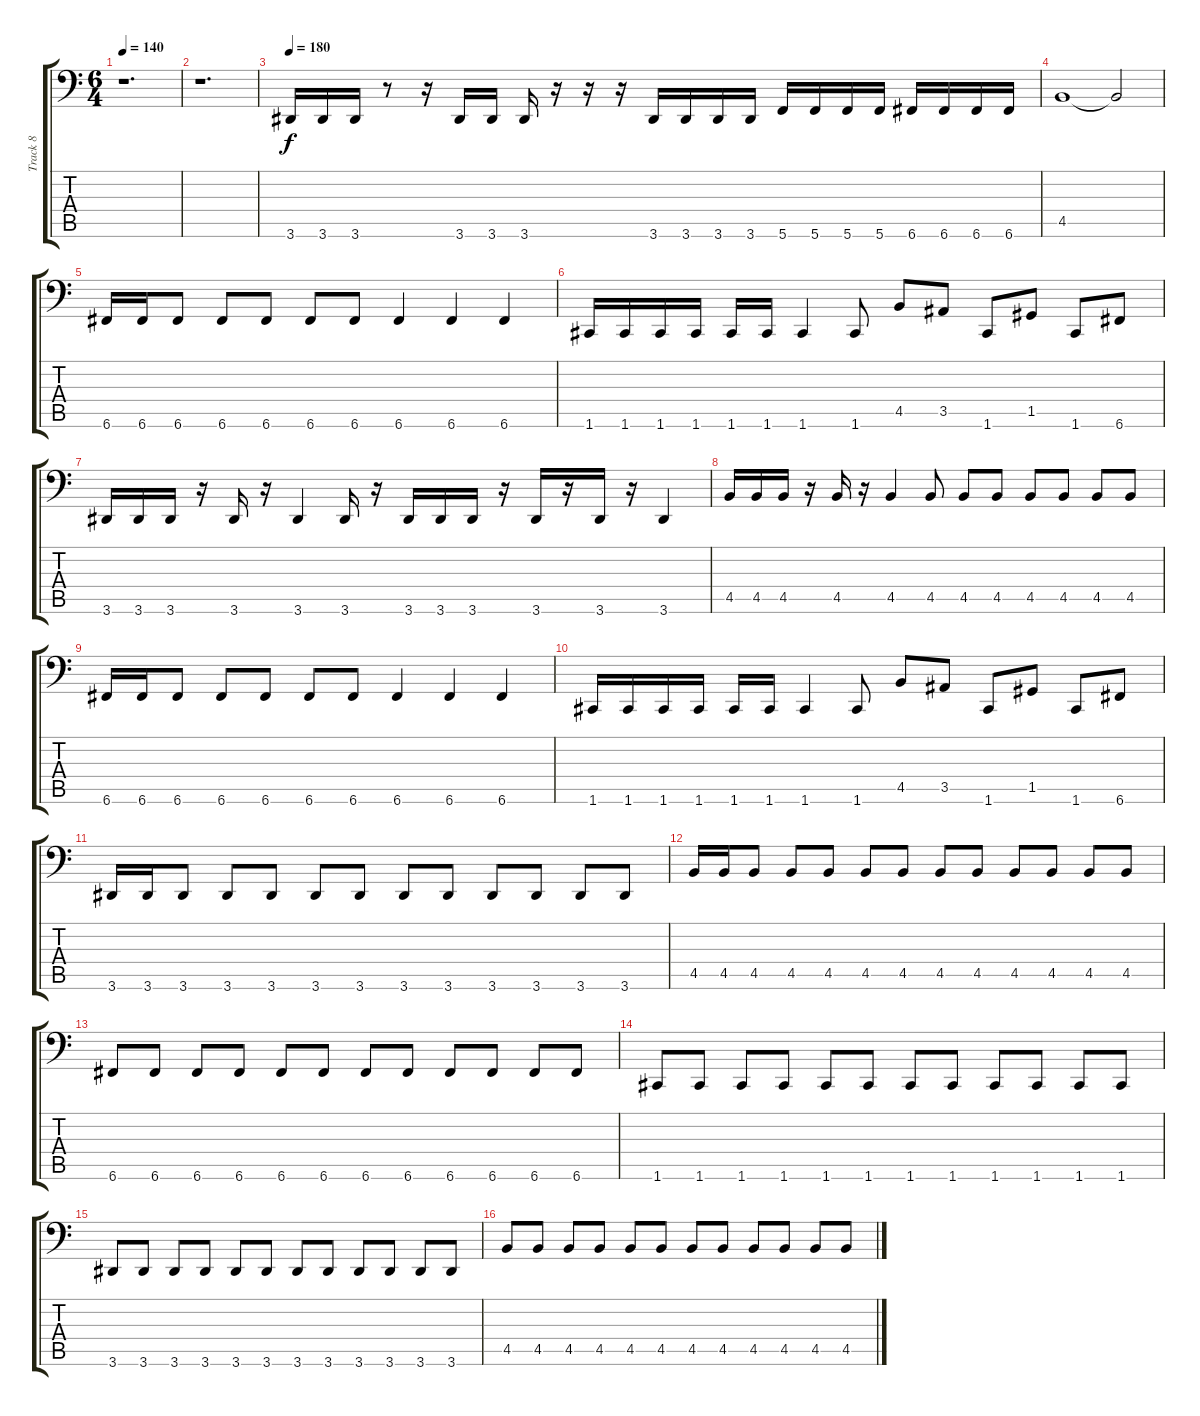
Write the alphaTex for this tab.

\track ("Track 8" "Track 8") {instrument electricbasspick}
\staff {score tabs}
\tuning (D3 A2 F2 C2 G1 C1) {hide}
\ts (6 4)
\tempo 140
\clef f4
\ks c
r.1{d dy f} |
r.1{d} |
\tempo 180
3.6.16 3.6.16 3.6.16 r.8 r.16 3.6.16 3.6.16 3.6.16 r.16 r.16 r.16 3.6.16 3.6.16 3.6.16 3.6.16 5.6.16 5.6.16 5.6.16 5.6.16 6.6.16 6.6.16 6.6.16 6.6.16 |
4.5.1 4.5{t}.2 |
6.6.16 6.6.16 6.6.8 6.6.8 6.6.8 6.6.8 6.6.8 6.6.4 6.6.4 6.6.4 |
1.6.16 1.6.16 1.6.16 1.6.16 1.6.16 1.6.16 1.6.4 1.6.8 4.5.8 3.5.8 1.6.8 1.5.8 1.6.8 6.6.8 |
3.6.16 3.6.16 3.6.16 r.16 3.6.16 r.16 3.6.4 3.6.16 r.16 3.6.16 3.6.16 3.6.16 r.16 3.6.16 r.16 3.6.16 r.16 3.6.4 |
4.5.16 4.5.16 4.5.16 r.16 4.5.16 r.16 4.5.4 4.5.8 4.5.8 4.5.8 4.5.8 4.5.8 4.5.8 4.5.8 |
6.6.16 6.6.16 6.6.8 6.6.8 6.6.8 6.6.8 6.6.8 6.6.4 6.6.4 6.6.4 |
1.6.16 1.6.16 1.6.16 1.6.16 1.6.16 1.6.16 1.6.4 1.6.8 4.5.8 3.5.8 1.6.8 1.5.8 1.6.8 6.6.8 |
3.6.16 3.6.16 3.6.8 3.6.8 3.6.8 3.6.8 3.6.8 3.6.8 3.6.8 3.6.8 3.6.8 3.6.8 3.6.8 |
4.5.16 4.5.16 4.5.8 4.5.8 4.5.8 4.5.8 4.5.8 4.5.8 4.5.8 4.5.8 4.5.8 4.5.8 4.5.8 |
6.6.8 6.6.8 6.6.8 6.6.8 6.6.8 6.6.8 6.6.8 6.6.8 6.6.8 6.6.8 6.6.8 6.6.8 |
1.6.8 1.6.8 1.6.8 1.6.8 1.6.8 1.6.8 1.6.8 1.6.8 1.6.8 1.6.8 1.6.8 1.6.8 |
3.6.8 3.6.8 3.6.8 3.6.8 3.6.8 3.6.8 3.6.8 3.6.8 3.6.8 3.6.8 3.6.8 3.6.8 |
4.5.8 4.5.8 4.5.8 4.5.8 4.5.8 4.5.8 4.5.8 4.5.8 4.5.8 4.5.8 4.5.8 4.5.8
